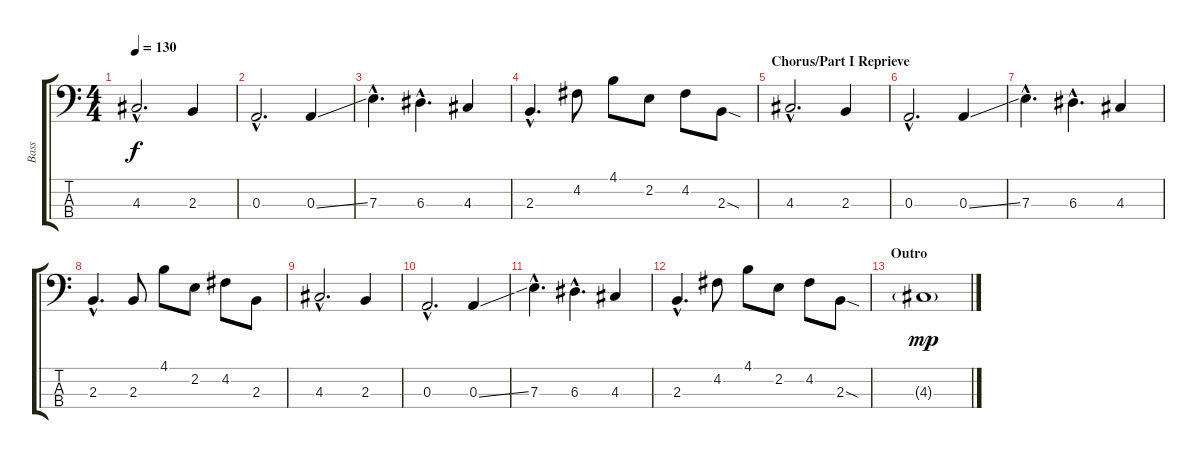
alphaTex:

\track ("Bass" "Bass") {instrument electricbassfinger}
\staff {score tabs}
\tuning (G2 D2 A1 E1) {hide}
\ts (4 4)
\tempo 130
\clef f4
\ks c
4.3{hac}.2{d dy f} 2.3.4 |
0.3{hac}.2{d} 0.3{ss}.4 |
7.3{hac}.4{d} 6.3{hac}.4{d} 4.3.4 |
2.3{hac}.4{d} 4.2.8 4.1.8 2.2.8 4.2.8 2.3{sod}.8 |
\section ("" "Chorus/Part I Reprieve")
4.3{hac}.2{d volume 15 instrument electricbassfinger} 2.3.4 |
0.3{hac}.2{d} 0.3{ss}.4 |
7.3{hac}.4{d} 6.3{hac}.4{d} 4.3.4 |
2.3{hac}.4{d} 2.3.8 4.1.8 2.2.8 4.2.8 2.3.8 |
4.3{hac}.2{d} 2.3.4 |
0.3{hac}.2{d} 0.3{ss}.4 |
7.3{hac}.4{d} 6.3{hac}.4{d} 4.3.4 |
2.3{hac}.4{d} 4.2.8 4.1.8 2.2.8 4.2.8 2.3{sod}.8 |
\section ("" "Outro")
4.3{g}.1{dy mp}
